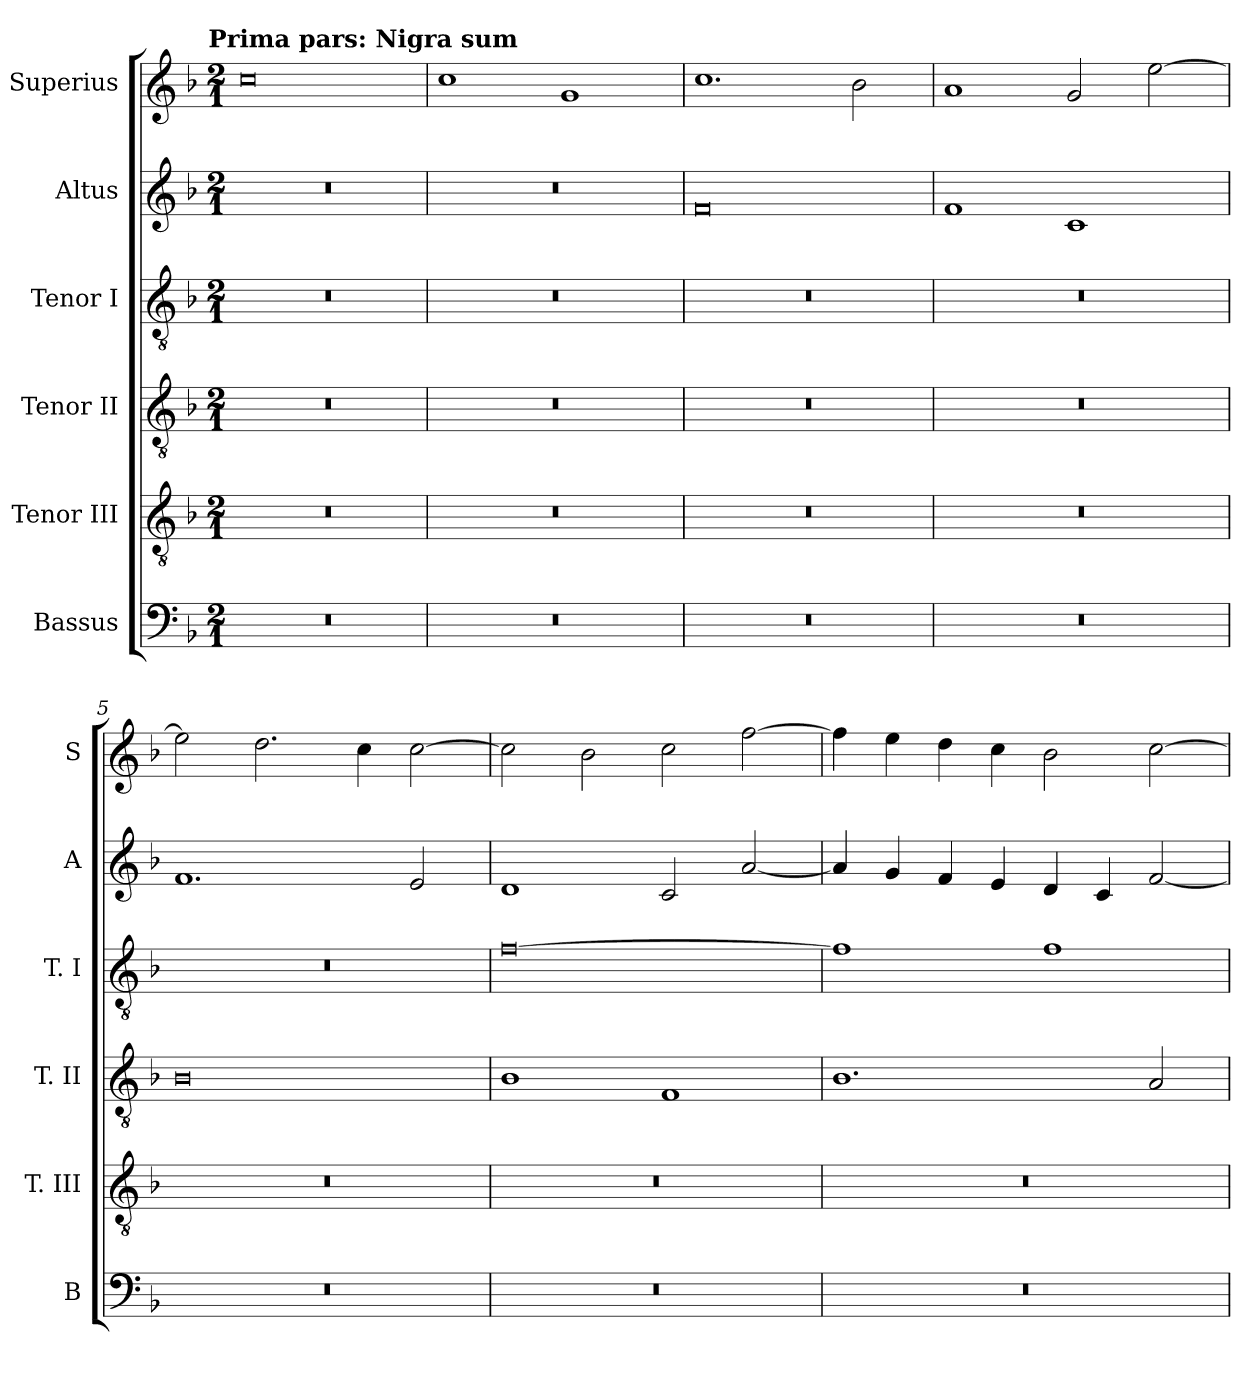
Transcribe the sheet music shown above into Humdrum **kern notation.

**kern	**kern	**kern	**kern	**kern	**kern
*part6	*part5	*part4	*part3	*part2	*part1
*staff6	*staff5	*staff4	*staff3	*staff2	*staff1
*I"Bassus	*I"Tenor III	*I"Tenor II	*I"Tenor I	*I"Altus	*I"Superius
*I'B	*I'T. III	*I'T. II	*I'T. I	*I'A	*I'S
*clefF4	*clefGv2	*clefGv2	*clefGv2	*clefG2	*clefG2
*k[b-]	*k[b-]	*k[b-]	*k[b-]	*k[b-]	*k[b-]
*F:	*F:	*F:	*F:	*F:	*F:
!!LO:TX:omd:t=Prima pars&colon; Nigra sum
*M2/1	*M2/1	*M2/1	*M2/1	*M2/1	*M2/1
=1	=1	=1	=1	=1	=1
0r	0r	0r	0r	0r	0cc
=2	=2	=2	=2	=2	=2
0r	0r	0r	0r	0r	1cc
.	.	.	.	.	1g
=3	=3	=3	=3	=3	=3
0r	0r	0r	0r	0f	1.cc
.	.	.	.	.	2b-
=4	=4	=4	=4	=4	=4
0r	0r	0r	0r	1f	1a
.	.	.	.	1c	2g
.	.	.	.	.	[2ee
=5	=5	=5	=5	=5	=5
0r	0r	0B-	0r	1.f	2ee]
.	.	.	.	.	2.dd
.	.	.	.	.	4cc
.	.	.	.	2e	[2cc
=6	=6	=6	=6	=6	=6
0r	0r	1B-	[0f	1d	2cc]
.	.	.	.	.	2b-
.	.	1F	.	2c	2cc
.	.	.	.	[2a	[2ff
=7	=7	=7	=7	=7	=7
0r	0r	1.B-	1f]	4a]	4ff]
.	.	.	.	4g	4ee
.	.	.	.	4f	4dd
.	.	.	.	4e	4cc
.	.	.	1f	4d	2b-
.	.	.	.	4c	.
.	.	2A	.	[2f	[2cc
=	=	=	=	=	=
*-	*-	*-	*-	*-	*-
